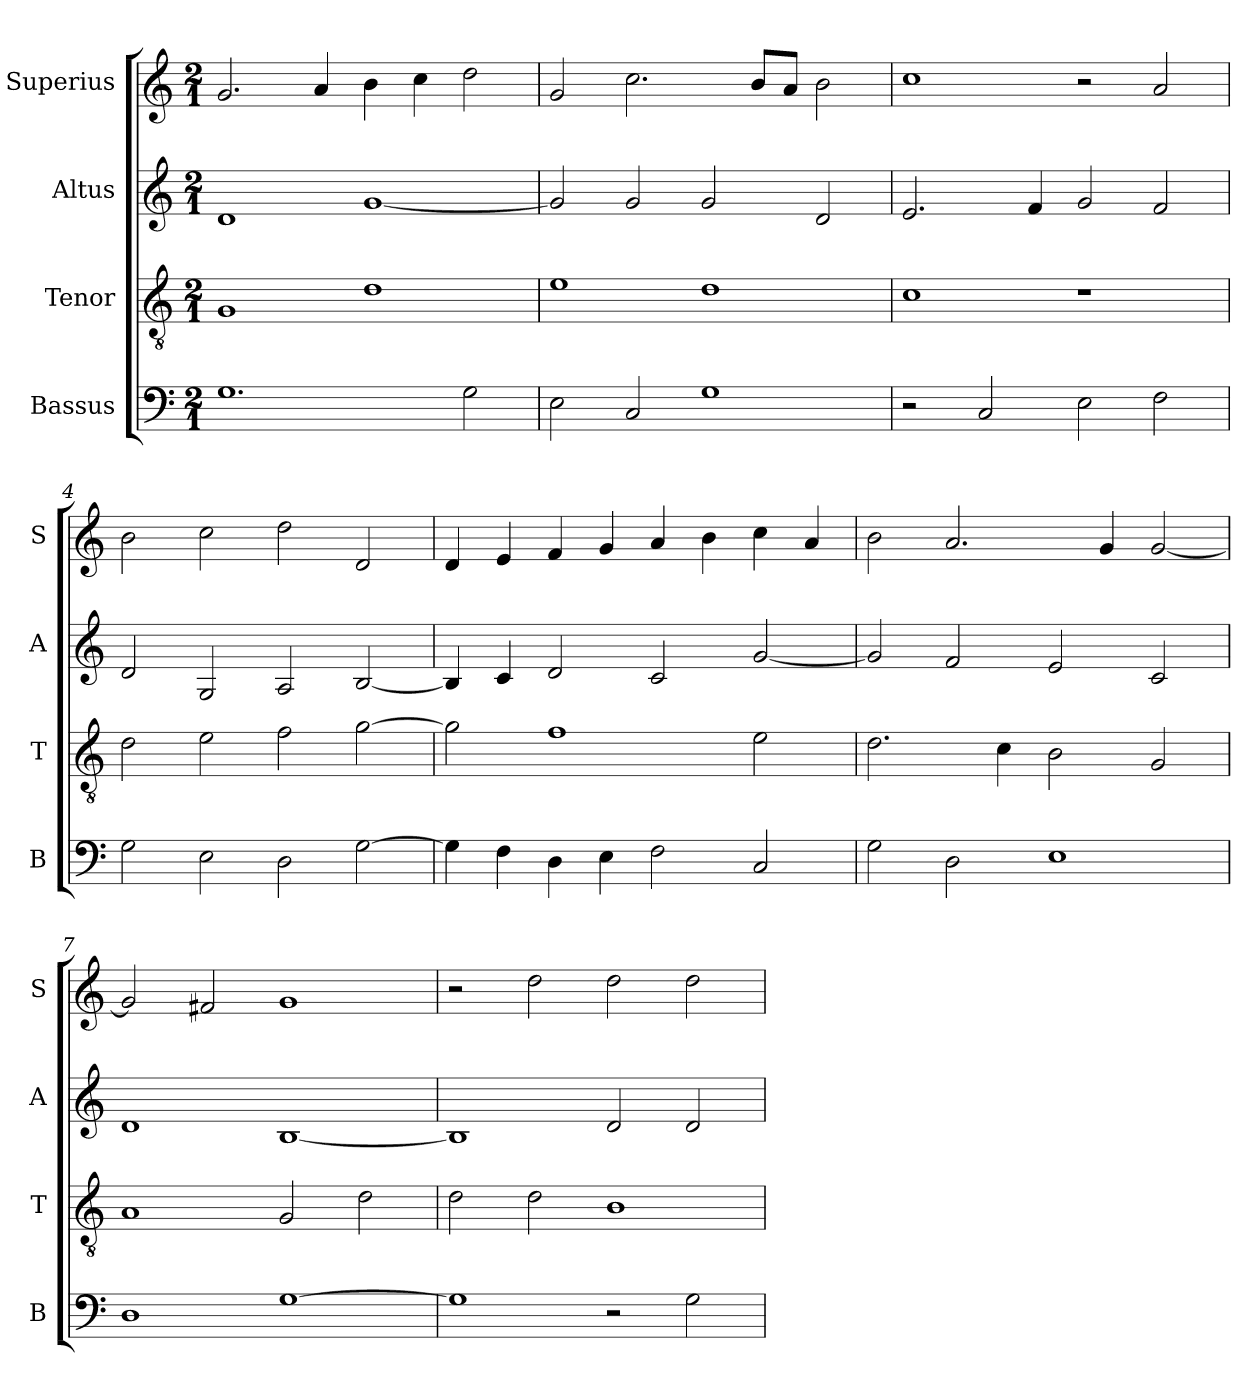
**kern	**kern	**kern	**kern
*part4	*part3	*part2	*part1
*staff4	*staff3	*staff2	*staff1
*I"Bassus	*I"Tenor	*I"Altus	*I"Superius
*I'B	*I'T	*I'A	*I'S
*clefF4	*clefGv2	*clefG2	*clefG2
*k[]	*k[]	*k[]	*k[]
*C:	*C:	*C:	*C:
*M2/1	*M2/1	*M2/1	*M2/1
=1	=1	=1	=1
1.G	1G	1d	2.g
.	.	.	4a
.	1d	[1g	4b
.	.	.	4cc
2G	.	.	2dd
=2	=2	=2	=2
2E	1e	2g]	2g
2C	.	2g	2.cc
1G	1d	2g	.
.	.	.	8bL
.	.	.	8aJ
.	.	2d	2b
=3	=3	=3	=3
2r	1c	2.e	1cc
2C	.	.	.
.	.	4f	.
2E	1r	2g	2r
2F	.	2f	2a
=4	=4	=4	=4
2G	2d	2d	2b
2E	2e	2G	2cc
2D	2f	2A	2dd
[2G	[2g	[2B	2d
=5	=5	=5	=5
4G]	2g]	4B]	4d
4F	.	4c	4e
4D	1f	2d	4f
4E	.	.	4g
2F	.	2c	4a
.	.	.	4b
2C	2e	[2g	4cc
.	.	.	4a
=6	=6	=6	=6
2G	2.d	2g]	2b
2D	.	2f	2.a
.	4c	.	.
1E	2B	2e	.
.	.	.	4g
.	2G	2c	[2g
=7	=7	=7	=7
1D	1A	1d	2g]
.	.	.	2f#X
[1G	2G	[1B	1g
.	2d	.	.
=8	=8	=8	=8
1G]	2d	1B]	2r
.	2d	.	2dd
2r	1B	2d	2dd
2G	.	2d	2dd
=	=	=	=
*-	*-	*-	*-
